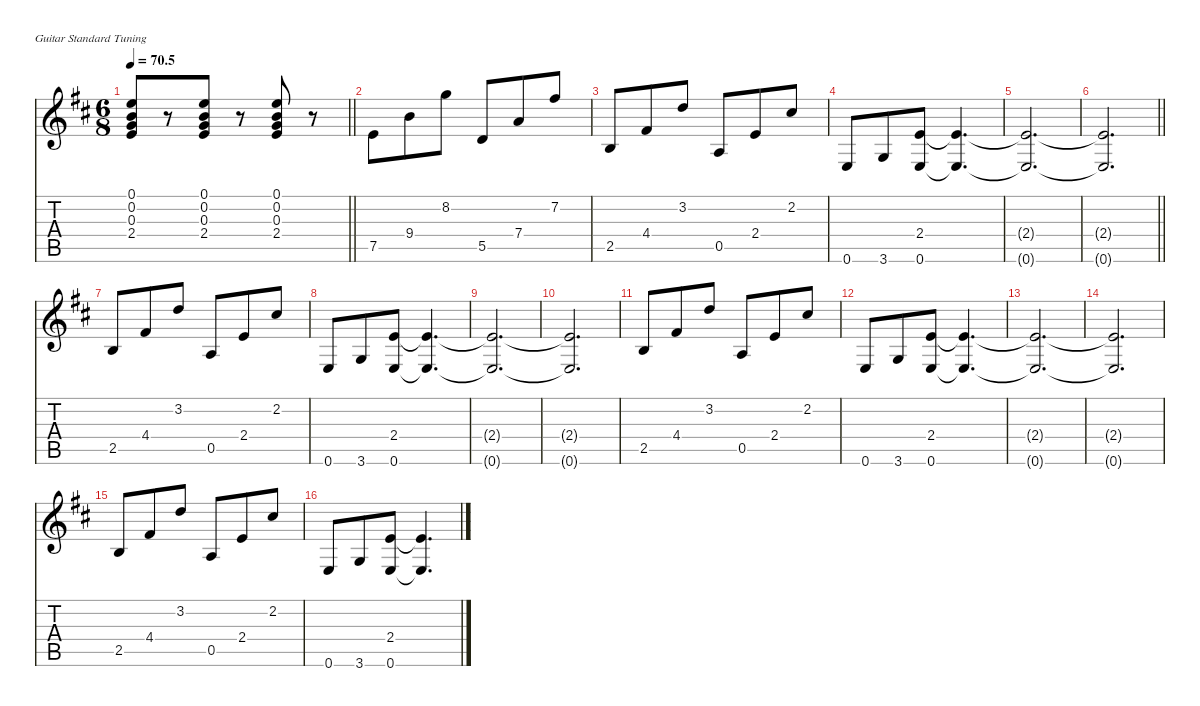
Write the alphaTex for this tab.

\defaultSystemsLayout 4
\hideDynamics
\bracketExtendMode nobrackets
\singleTrackTrackNamePolicy hidden
\multiTrackTrackNamePolicy hidden
\firstSystemTrackNameMode fullname
\firstSystemTrackNameOrientation horizontal
\otherSystemsTrackNameOrientation horizontal
\track ("Guitar1" "guitar1") {defaultSystemsLayout 8 instrument electricguitarjazz}
\staff {score tabs}
\tuning (E4 B3 G3 D3 A2 E2)
\ts (6 8)
\tempo
70.5
\accidentals auto
\clef g2
\ottava regular
\simile none
\barLineRight lightlight
\ks bminor
(2.4{acc forcenatural} 0.3{acc forcenatural} 0.2{acc forcenatural} 0.1{acc forcenatural}).8{dy mf beam Up} r.8{beam Up} (2.4{acc forcenatural} 0.3{acc forcenatural} 0.1{acc forcenatural} 0.2{acc forcenatural}).8{beam Up} r.8{beam Up} (2.4{acc forcenatural} 0.3{acc forcenatural} 0.1{acc forcenatural} 0.2{acc forcenatural}).8{beam Up} r.8{beam Up} |
7.5{acc forcenatural}.8{beam Down} 9.4{acc forcenatural}.8{beam Down} 8.2{acc forcenatural}.8{beam Down} 5.5{acc forcenatural}.8{beam Up} 7.4{acc forcenatural}.8{beam Up} 7.2{acc #}.8{beam Up} |
2.5{acc forcenatural}.8{beam Up} 4.4{acc #}.8{beam Up} 3.2{acc forcenatural}.8{beam Up} 0.5{acc forcenatural}.8{beam Up} 2.4{acc forcenatural}.8{beam Up} 2.2{acc #}.8{beam Up} |
0.6{acc forcenatural}.8{beam Up} 3.6{acc forcenatural}.8{beam Up} (0.6{acc forcenatural} 2.4{acc forcenatural}).8{beam Up} (0.6{t acc forcenatural} 2.4{t acc forcenatural}).4{d beam Up} |
(0.6{t acc forcenatural} 2.4{t acc forcenatural}).2{d beam Up} |
\barLineRight lightlight
(0.6{t acc forcenatural} 2.4{t acc forcenatural}).2{d beam Up} |
2.5{acc forcenatural}.8{beam Up} 4.4{acc #}.8{beam Up} 3.2{acc forcenatural}.8{beam Up} 0.5{acc forcenatural}.8{beam Up} 2.4{acc forcenatural}.8{beam Up} 2.2{acc #}.8{beam Up} |
0.6{acc forcenatural}.8{beam Up} 3.6{acc forcenatural}.8{beam Up} (0.6{acc forcenatural} 2.4{acc forcenatural}).8{beam Up} (0.6{t acc forcenatural} 2.4{t acc forcenatural}).4{d beam Up} |
(0.6{t acc forcenatural} 2.4{t acc forcenatural}).2{d beam Up} |
(0.6{t acc forcenatural} 2.4{t acc forcenatural}).2{d beam Up} |
2.5{acc forcenatural}.8{beam Up} 4.4{acc #}.8{beam Up} 3.2{acc forcenatural}.8{beam Up} 0.5{acc forcenatural}.8{beam Up} 2.4{acc forcenatural}.8{beam Up} 2.2{acc #}.8{beam Up} |
0.6{acc forcenatural}.8{beam Up} 3.6{acc forcenatural}.8{beam Up} (0.6{acc forcenatural} 2.4{acc forcenatural}).8{beam Up} (0.6{t acc forcenatural} 2.4{t acc forcenatural}).4{d beam Up} |
(0.6{t acc forcenatural} 2.4{t acc forcenatural}).2{d beam Up} |
(0.6{t acc forcenatural} 2.4{t acc forcenatural}).2{d beam Up} |
2.5{acc forcenatural}.8{beam Up} 4.4{acc #}.8{beam Up} 3.2{acc forcenatural}.8{beam Up} 0.5{acc forcenatural}.8{beam Up} 2.4{acc forcenatural}.8{beam Up} 2.2{acc #}.8{beam Up} |
0.6{acc forcenatural}.8{beam Up} 3.6{acc forcenatural}.8{beam Up} (0.6{acc forcenatural} 2.4{acc forcenatural}).8{beam Up} (0.6{t acc forcenatural} 2.4{t acc forcenatural}).4{d beam Up}
